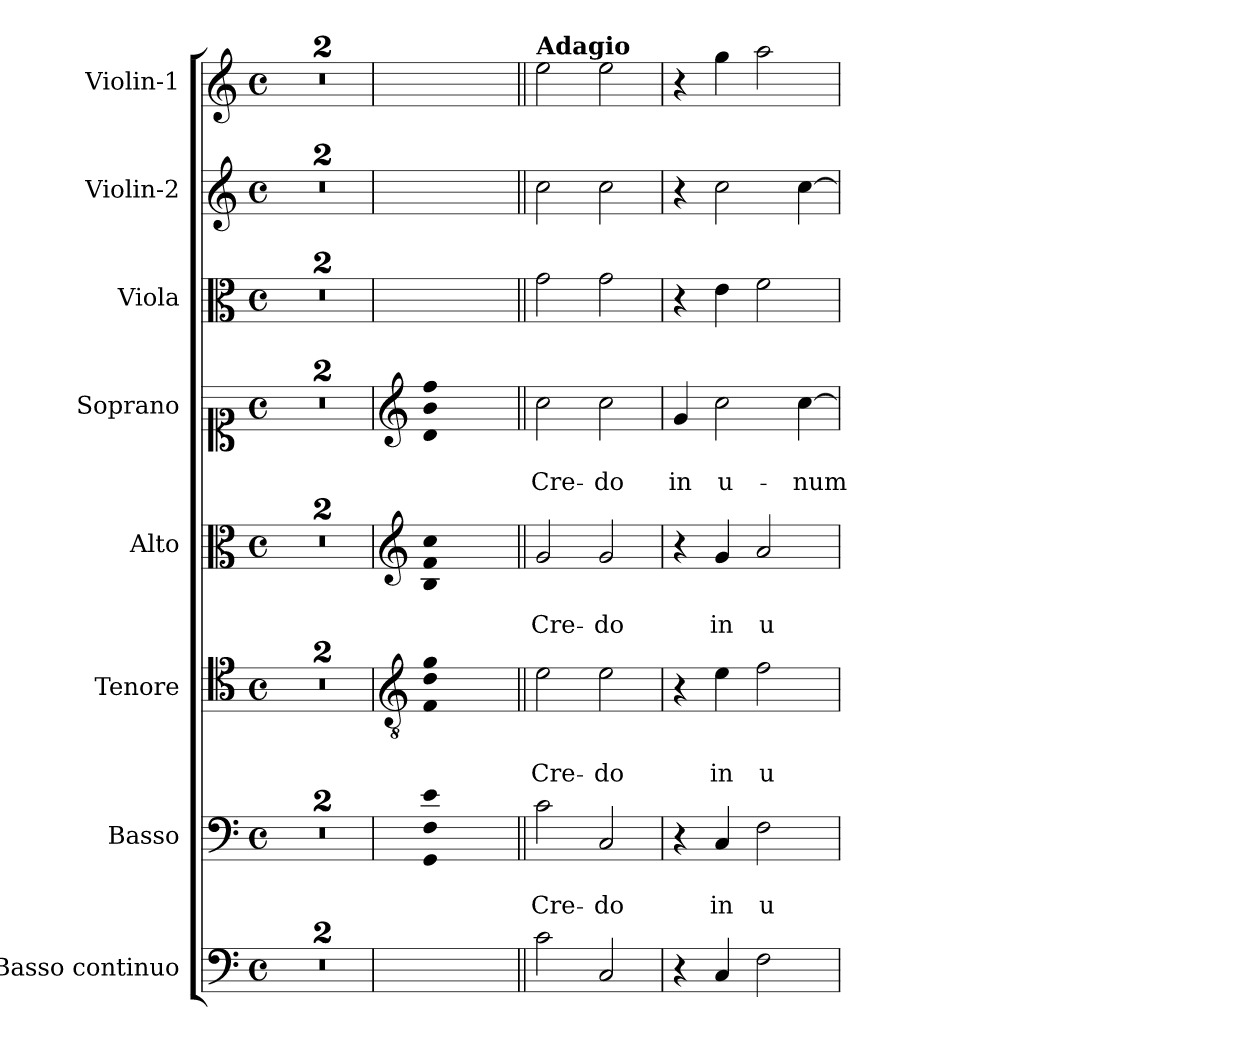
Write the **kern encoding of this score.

**kern	**kern	**text	**text	**kern	**text	**text	**kern	**text	**text	**kern	**text	**text	**kern	**kern	**kern
*part8	*part7	*part7	*part7	*part6	*part6	*part6	*part5	*part5	*part5	*part4	*part4	*part4	*part3	*part2	*part1
*staff8	*staff7	*staff7	*staff7	*staff6	*staff6	*staff6	*staff5	*staff5	*staff5	*staff4	*staff4	*staff4	*staff3	*staff2	*staff1
*I"Basso continuo	*I"Basso	*	*	*I"Tenore	*	*	*I"Alto	*	*	*I"Soprano	*	*	*I"Viola	*I"Violin-2	*I"Violin-1
*I'BC	*I'B	*	*	*I'T	*	*	*I'A	*	*	*I'S	*	*	*I'Va	*I'V2	*I'V1
*clefF4	*clefF4	*	*	*clefC4	*	*	*clefC3	*	*	*clefC1	*	*	*clefC3	*clefG2	*clefG2
*k[]	*k[]	*	*	*k[]	*	*	*k[]	*	*	*k[]	*	*	*k[]	*k[]	*k[]
*C:	*C:	*	*	*C:	*	*	*C:	*	*	*C:	*	*	*C:	*C:	*C:
*M4/4	*M4/4	*	*	*M4/4	*	*	*M4/4	*	*	*M4/4	*	*	*M4/4	*M4/4	*M4/4
*met(c)	*met(c)	*	*	*met(c)	*	*	*met(c)	*	*	*met(c)	*	*	*met(c)	*met(c)	*met(c)
=1	=1	=1	=1	=1	=1	=1	=1	=1	=1	=1	=1	=1	=1	=1	=1
1ryy	1ryy	.	.	1ryy	.	.	1ryy	.	.	1ryy	.	.	1ryy	1ryy	1ryy
=2	=2	=2	=2	=2	=2	=2	=2	=2	=2	=2	=2	=2	=2	=2	=2
1r	1r	.	.	1r	.	.	1r	.	.	1r	.	.	1r	1r	1r
=3	=3	=3	=3	=3	=3	=3	=3	=3	=3	=3	=3	=3	=3	=3	=3
*	*	*	*	*clefGv2	*	*	*clefG2	*	*	*clefG2	*	*	*	*	*
!	!LO:N:n=1:head=solid	!	!	!	!	!	!	!	!	!	!	!	!	!	!
!	!LO:N:n=2:head=solid	!	!	!	!	!	!	!	!	!	!	!	!	!	!
!	!LO:N:n=3:head=solid	!	!	!LO:N:n=1:head=solid	!	!	!	!	!	!	!	!	!	!	!
!	!	!	!	!LO:N:n=2:head=solid	!	!	!	!	!	!	!	!	!	!	!
!	!	!	!	!LO:N:n=3:head=solid	!	!	!LO:N:n=1:head=solid	!	!	!	!	!	!	!	!
!	!	!	!	!	!	!	!LO:N:n=2:head=solid	!	!	!	!	!	!	!	!
!	!	!	!	!	!	!	!LO:N:n=3:head=solid	!	!	!LO:N:n=1:head=solid	!	!	!	!	!
!	!	!	!	!	!	!	!	!	!	!LO:N:n=2:head=solid	!	!	!	!	!
!	!	!	!	!	!	!	!	!	!	!LO:N:n=3:head=solid	!	!	!	!	!
1ryy	1GG! 1F! 1e!	.	.	1F! 1d! 1g!	.	.	1B! 1f! 1cc!	.	.	1d! 1b! 1ff!	.	.	1ryy	1ryy	1ryy
=3X1||	=3X1||	=3X1||	=3X1||	=3X1||	=3X1||	=3X1||	=3X1||	=3X1||	=3X1||	=3X1||	=3X1||	=3X1||	=3X1||	=3X1||	=3X1||
!	!	!	!	!	!	!	!	!	!	!	!	!	!	!	!LO:TX:a:B:t=Adagio
!	!	!	!LO:LY:b	!	!	!LO:LY:b	!	!	!LO:LY:b	!	!	!LO:LY:b	!	!	!
2c\	2c\	.	Cre-	2e\	.	Cre-	2g/	.	Cre-	2cc\	.	Cre-	2g\	2cc\	2ee\
!	!	!	!LO:LY:b	!	!	!LO:LY:b	!	!	!LO:LY:b	!	!	!LO:LY:b	!	!	!
2C/	2C/	.	-do	2e\	.	-do	2g/	.	-do	2cc\	.	-do	2g\	2cc\	2ee\
=4	=4	=4	=4	=4	=4	=4	=4	=4	=4	=4	=4	=4	=4	=4	=4
!	!	!	!	!	!	!	!	!	!	!	!	!LO:LY:b	!	!	!
4r	4r	.	.	4r	.	.	4r	.	.	4g/	.	in	4r	4r	4r
!	!	!	!LO:LY:b	!	!	!LO:LY:b	!	!	!LO:LY:b	!	!	!LO:LY:b	!	!	!
4C/	4C/	.	in	4e\	.	in	4g/	.	in	2cc\	.	u-	4e\	2cc\	4gg\
!	!	!	!LO:LY:b	!	!	!LO:LY:b	!	!	!LO:LY:b	!	!	!	!	!	!
2F\	2F\	.	u-	2f\	.	u-	2a/	.	u-	.	.	.	2f\	.	2aa\
!	!	!	!	!	!	!	!	!	!	!	!	!LO:LY:b	!	!	!
.	.	.	.	.	.	.	.	.	.	[4cc\	.	-num	.	[4cc\	.
=	=	=	=	=	=	=	=	=	=	=	=	=	=	=	=
*-	*-	*-	*-	*-	*-	*-	*-	*-	*-	*-	*-	*-	*-	*-	*-
